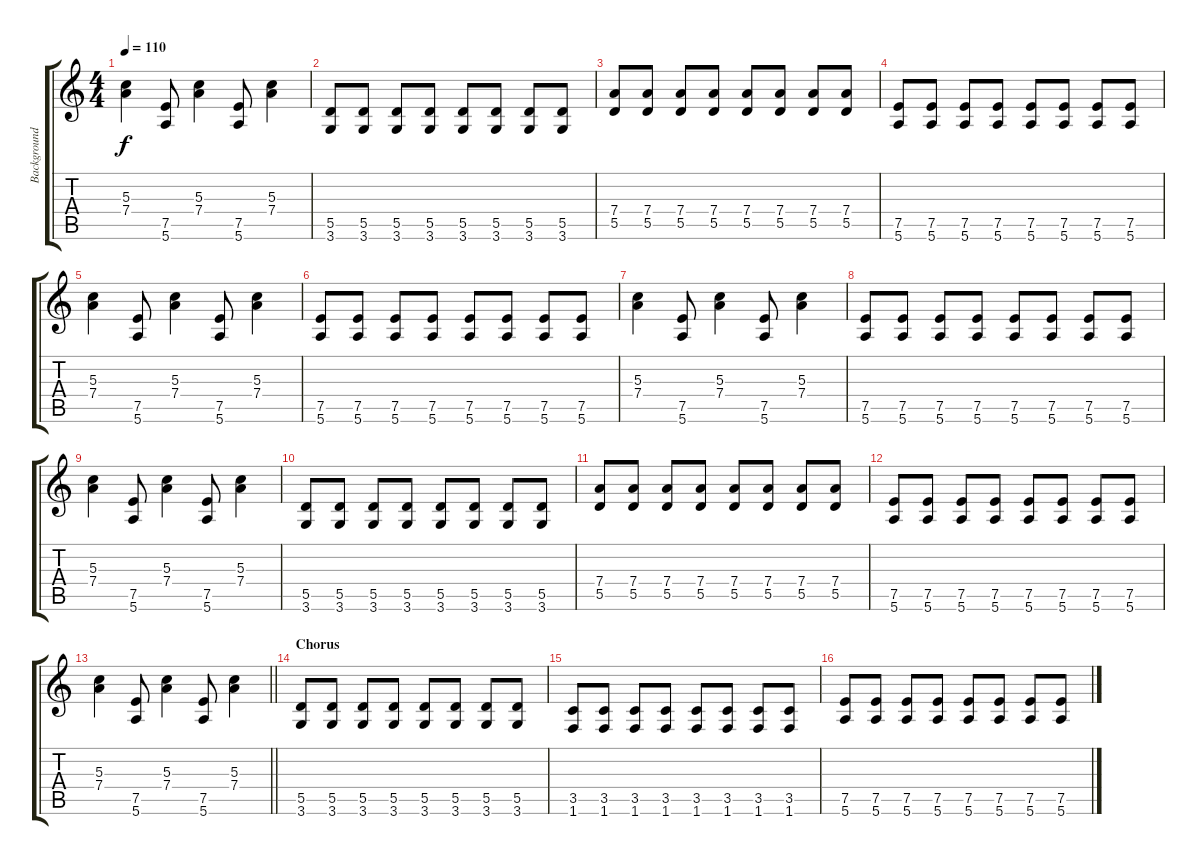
\track ("Background Guitar" "Background") {instrument electricguitarmuted}
\staff {score tabs}
\tuning (E4 B3 G3 D3 A2 E2) {hide}
\ts (4 4)
\tempo 110
\clef g2
\ks c
(5.3 7.4).4{dy f} (7.5 5.6).8 (5.3 7.4).4 (7.5 5.6).8 (5.3 7.4).4 |
(5.5 3.6).8 (5.5 3.6).8 (5.5 3.6).8 (5.5 3.6).8 (5.5 3.6).8 (5.5 3.6).8 (5.5 3.6).8 (5.5 3.6).8 |
(7.4 5.5).8 (7.4 5.5).8 (7.4 5.5).8 (7.4 5.5).8 (7.4 5.5).8 (7.4 5.5).8 (7.4 5.5).8 (7.4 5.5).8 |
(7.5 5.6).8 (7.5 5.6).8 (7.5 5.6).8 (7.5 5.6).8 (7.5 5.6).8 (7.5 5.6).8 (7.5 5.6).8 (7.5 5.6).8 |
(5.3 7.4).4 (7.5 5.6).8 (5.3 7.4).4 (7.5 5.6).8 (5.3 7.4).4 |
(7.5 5.6).8 (7.5 5.6).8 (7.5 5.6).8 (7.5 5.6).8 (7.5 5.6).8 (7.5 5.6).8 (7.5 5.6).8 (7.5 5.6).8 |
(5.3 7.4).4 (7.5 5.6).8 (5.3 7.4).4 (7.5 5.6).8 (5.3 7.4).4 |
(7.5 5.6).8 (7.5 5.6).8 (7.5 5.6).8 (7.5 5.6).8 (7.5 5.6).8 (7.5 5.6).8 (7.5 5.6).8 (7.5 5.6).8 |
(5.3 7.4).4 (7.5 5.6).8 (5.3 7.4).4 (7.5 5.6).8 (5.3 7.4).4 |
(5.5 3.6).8 (5.5 3.6).8 (5.5 3.6).8 (5.5 3.6).8 (5.5 3.6).8 (5.5 3.6).8 (5.5 3.6).8 (5.5 3.6).8 |
(7.4 5.5).8 (7.4 5.5).8 (7.4 5.5).8 (7.4 5.5).8 (7.4 5.5).8 (7.4 5.5).8 (7.4 5.5).8 (7.4 5.5).8 |
(7.5 5.6).8 (7.5 5.6).8 (7.5 5.6).8 (7.5 5.6).8 (7.5 5.6).8 (7.5 5.6).8 (7.5 5.6).8 (7.5 5.6).8 |
\barLineRight lightlight
(5.3 7.4).4 (7.5 5.6).8 (5.3 7.4).4 (7.5 5.6).8 (5.3 7.4).4 |
\section ("" "Chorus")
(5.5 3.6).8 (5.5 3.6).8 (5.5 3.6).8 (5.5 3.6).8 (5.5 3.6).8 (5.5 3.6).8 (5.5 3.6).8 (5.5 3.6).8 |
(3.5 1.6).8 (3.5 1.6).8 (3.5 1.6).8 (3.5 1.6).8 (3.5 1.6).8 (3.5 1.6).8 (3.5 1.6).8 (3.5 1.6).8 |
(7.5 5.6).8 (7.5 5.6).8 (7.5 5.6).8 (7.5 5.6).8 (7.5 5.6).8 (7.5 5.6).8 (7.5 5.6).8 (7.5 5.6).8
